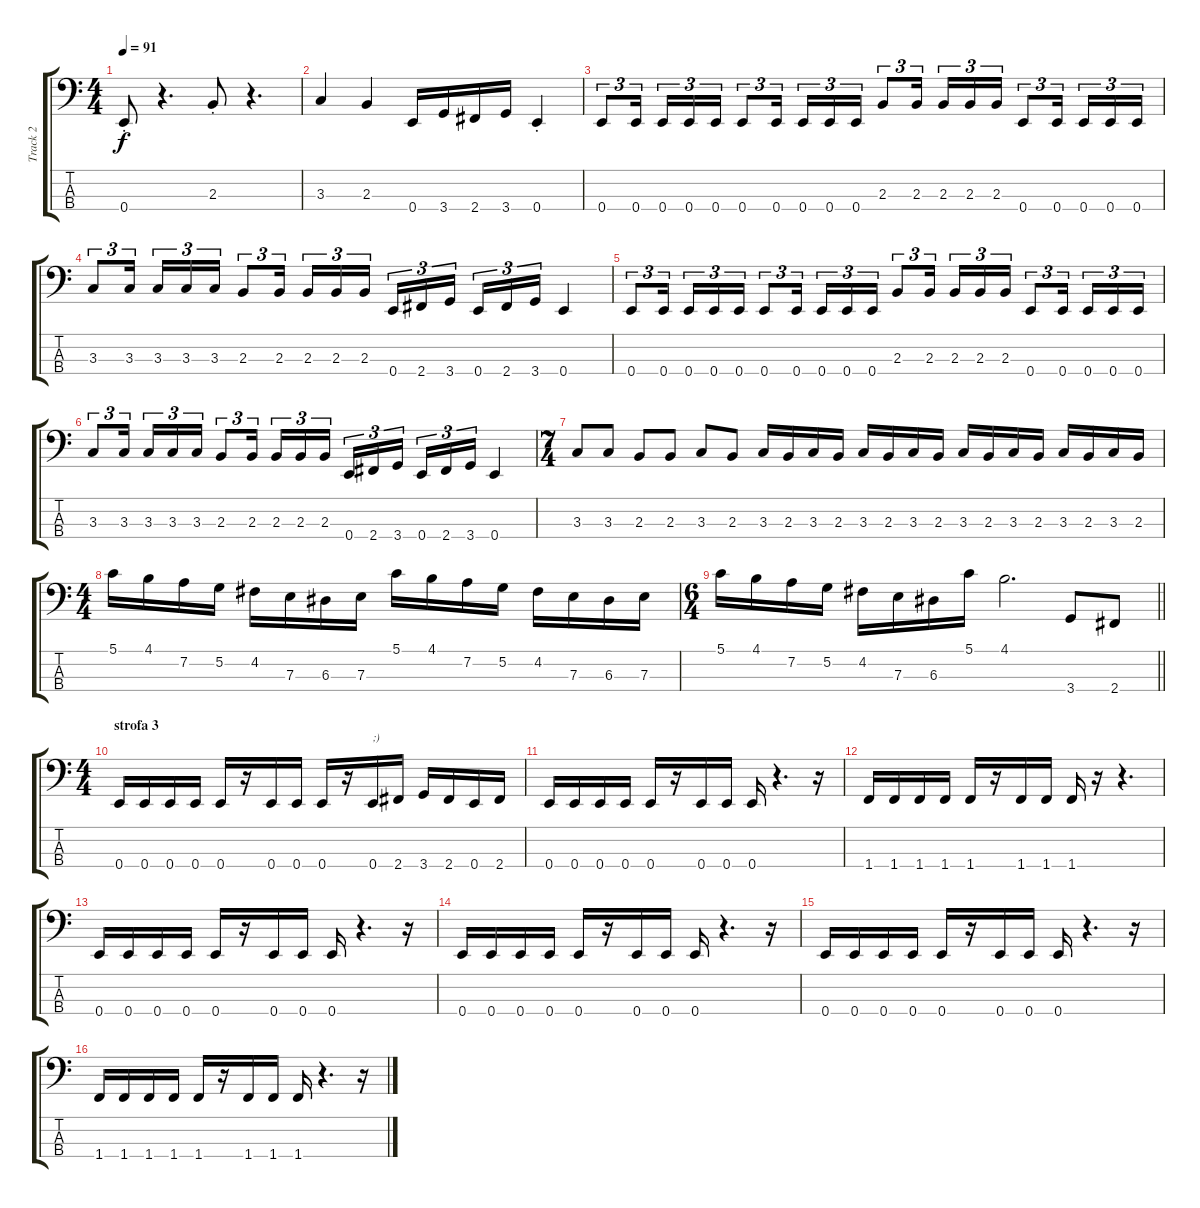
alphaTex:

\track ("Track 2" "Track 2") {instrument electricbassfinger}
\staff {score tabs}
\tuning (G2 D2 A1 E1) {hide}
\ts (4 4)
\tempo 91
\clef f4
\ks c
0.4{st}.8{dy f} r.4{d} 2.3{st}.8 r.4{d} |
3.3.4 2.3.4 0.4.16 3.4.16 2.4.16 3.4.16 0.4{st}.4 |
0.4.8{tu (3 2)} 0.4.16{tu (3 2) beam splitsecondary} 0.4.16{tu (3 2)} 0.4.16{tu (3 2)} 0.4.16{tu (3 2)} 0.4.8{tu (3 2)} 0.4.16{tu (3 2) beam splitsecondary} 0.4.16{tu (3 2)} 0.4.16{tu (3 2)} 0.4.16{tu (3 2)} 2.3.8{tu (3 2)} 2.3.16{tu (3 2) beam splitsecondary} 2.3.16{tu (3 2)} 2.3.16{tu (3 2)} 2.3.16{tu (3 2)} 0.4.8{tu (3 2)} 0.4.16{tu (3 2) beam splitsecondary} 0.4.16{tu (3 2)} 0.4.16{tu (3 2)} 0.4.16{tu (3 2)} |
3.3.8{tu (3 2)} 3.3.16{tu (3 2) beam splitsecondary} 3.3.16{tu (3 2)} 3.3.16{tu (3 2)} 3.3.16{tu (3 2)} 2.3.8{tu (3 2)} 2.3.16{tu (3 2) beam splitsecondary} 2.3.16{tu (3 2)} 2.3.16{tu (3 2)} 2.3.16{tu (3 2)} 0.4.16{tu (3 2)} 2.4.16{tu (3 2)} 3.4.16{tu (3 2) beam splitsecondary} 0.4.16{tu (3 2)} 2.4.16{tu (3 2)} 3.4.16{tu (3 2)} 0.4.4 |
0.4.8{tu (3 2)} 0.4.16{tu (3 2) beam splitsecondary} 0.4.16{tu (3 2)} 0.4.16{tu (3 2)} 0.4.16{tu (3 2)} 0.4.8{tu (3 2)} 0.4.16{tu (3 2) beam splitsecondary} 0.4.16{tu (3 2)} 0.4.16{tu (3 2)} 0.4.16{tu (3 2)} 2.3.8{tu (3 2)} 2.3.16{tu (3 2) beam splitsecondary} 2.3.16{tu (3 2)} 2.3.16{tu (3 2)} 2.3.16{tu (3 2)} 0.4.8{tu (3 2)} 0.4.16{tu (3 2) beam splitsecondary} 0.4.16{tu (3 2)} 0.4.16{tu (3 2)} 0.4.16{tu (3 2)} |
3.3.8{tu (3 2)} 3.3.16{tu (3 2) beam splitsecondary} 3.3.16{tu (3 2)} 3.3.16{tu (3 2)} 3.3.16{tu (3 2)} 2.3.8{tu (3 2)} 2.3.16{tu (3 2) beam splitsecondary} 2.3.16{tu (3 2)} 2.3.16{tu (3 2)} 2.3.16{tu (3 2)} 0.4.16{tu (3 2)} 2.4.16{tu (3 2)} 3.4.16{tu (3 2) beam splitsecondary} 0.4.16{tu (3 2)} 2.4.16{tu (3 2)} 3.4.16{tu (3 2)} 0.4.4 |
\ts (7 4)
3.3.8 3.3.8 2.3.8 2.3.8 3.3.8 2.3.8 3.3.16 2.3.16 3.3.16 2.3.16 3.3.16 2.3.16 3.3.16 2.3.16 3.3.16 2.3.16 3.3.16 2.3.16 3.3.16 2.3.16 3.3.16 2.3.16 |
\ts (4 4)
5.1.16 4.1.16 7.2.16 5.2.16 4.2.16 7.3.16 6.3.16 7.3.16 5.1.16 4.1.16 7.2.16 5.2.16 4.2.16 7.3.16 6.3.16 7.3.16 |
\ts (6 4)
\barLineRight lightlight
5.1.16 4.1.16 7.2.16 5.2.16 4.2.16 7.3.16 6.3.16 5.1.16 4.1.2{d} 3.4.8 2.4.8 |
\ts (4 4)
\section ("" "strofa 3")
0.4.16 0.4.16 0.4.16 0.4.16 0.4.16 r.16 0.4.16 0.4.16 0.4.16 r.16 0.4.16{txt ";)"} 2.4.16 3.4.16 2.4.16 0.4.16 2.4.16 |
0.4.16 0.4.16 0.4.16 0.4.16 0.4.16 r.16 0.4.16 0.4.16 0.4.16 r.4{d} r.16 |
1.4.16 1.4.16 1.4.16 1.4.16 1.4.16 r.16 1.4.16 1.4.16 1.4.16 r.16 r.4{d} |
0.4.16 0.4.16 0.4.16 0.4.16 0.4.16 r.16 0.4.16 0.4.16 0.4.16 r.4{d} r.16 |
0.4.16 0.4.16 0.4.16 0.4.16 0.4.16 r.16 0.4.16 0.4.16 0.4.16 r.4{d} r.16 |
0.4.16 0.4.16 0.4.16 0.4.16 0.4.16 r.16 0.4.16 0.4.16 0.4.16 r.4{d} r.16 |
1.4.16 1.4.16 1.4.16 1.4.16 1.4.16 r.16 1.4.16 1.4.16 1.4.16 r.4{d} r.16
